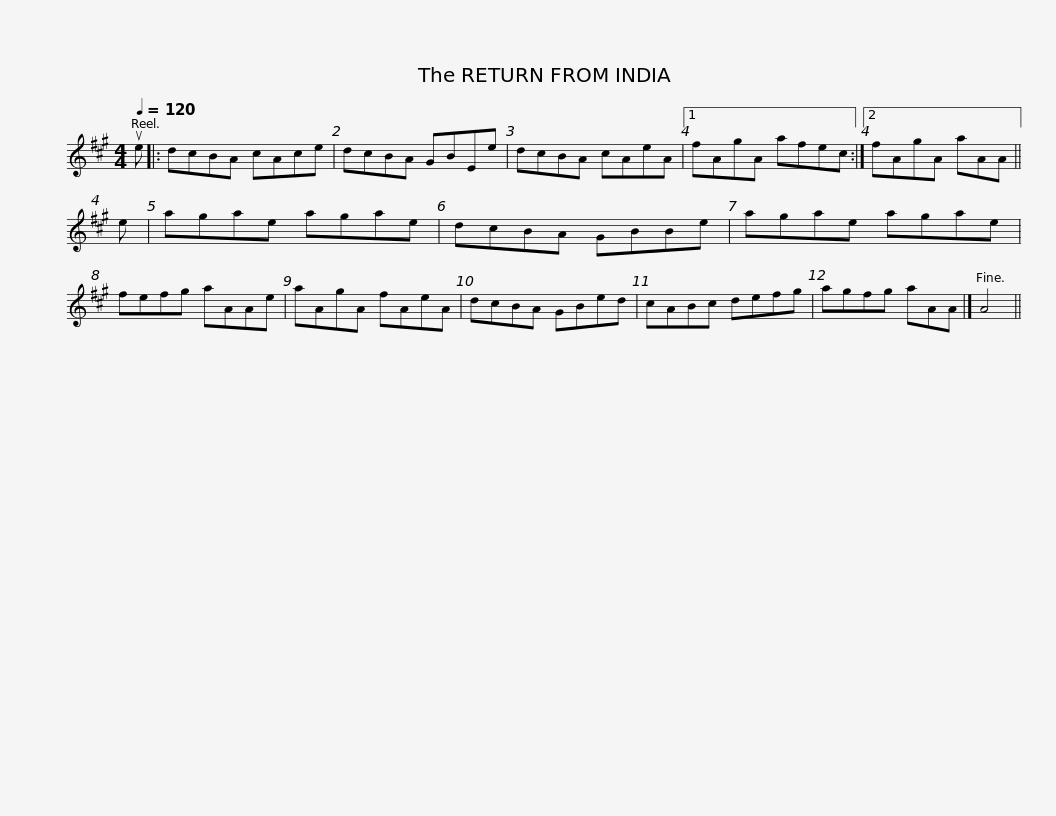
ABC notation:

X:1
L:1/8
Q:1/4=120
M:4/4
I:linebreak $
K:A
V:1 treble
V:1
 ue |: dcBA cAce | dcBA GBEe | dcBA cAeA |1 fAgA afec :|2 %5
 fAgA aAA || e |$ agae agae | dcBA GBBe | agae agae | %10
 fefg aAAe | aAgA fAeA |$ dcBA GBed | cABc defg | agfg aAA |] %15
 A4 || %16
